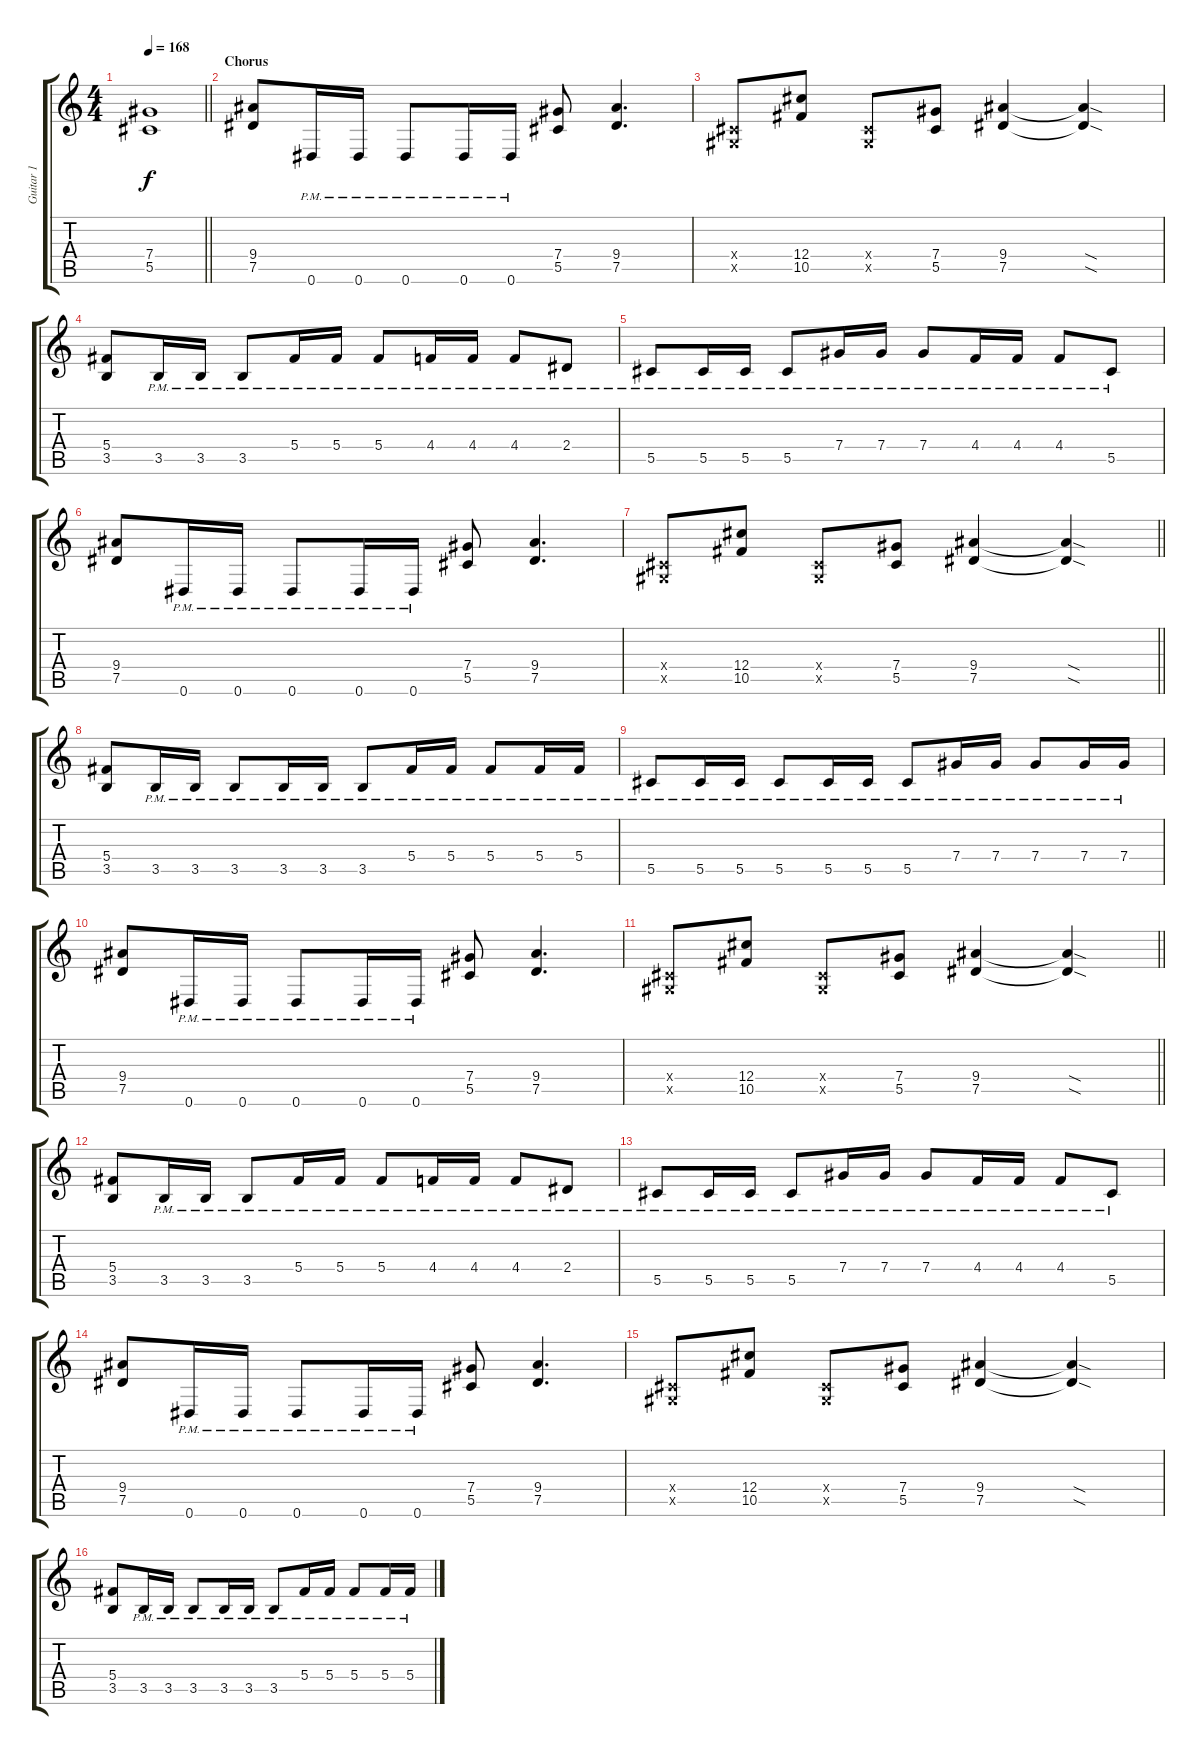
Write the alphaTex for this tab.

\track ("Guitar 1" "Guitar 1") {instrument distortionguitar}
\staff {score tabs}
\tuning (Eb4 Bb3 Gb3 Db3 Ab2 Eb2) {hide}
\ts (4 4)
\tempo 168
\clef g2
\barLineRight lightlight
\ks c
(7.4{t} 5.5{t}).1{dy f volume 0} |
\section ("" "Chorus")
(9.4 7.5).8{volume 14} 0.6{pm}.16 0.6{pm}.16 0.6{pm}.8 0.6{pm}.16 0.6{pm}.16 (7.4 5.5).8 (9.4 7.5).4{d} |
(0.4{x} 0.5{x}).8 (12.4 10.5).8 (0.4{x} 0.5{x}).8 (7.4 5.5).8 (9.4 7.5).4 (9.4{sod t} 7.5{sod t}).4 |
(5.4 3.5).8 3.5{pm}.16 3.5{pm}.16 3.5{pm}.8 5.4{pm}.16 5.4{pm}.16 5.4{pm}.8 4.4{pm}.16 4.4{pm}.16 4.4{pm}.8 2.4{pm}.8 |
5.5{pm}.8 5.5{pm}.16 5.5{pm}.16 5.5{pm}.8 7.4{pm}.16 7.4{pm}.16 7.4{pm}.8 4.4{pm}.16 4.4{pm}.16 4.4{pm}.8 5.5{pm}.8 |
(9.4 7.5).8 0.6{pm}.16 0.6{pm}.16 0.6{pm}.8 0.6{pm}.16 0.6{pm}.16 (7.4 5.5).8 (9.4 7.5).4{d} |
\barLineRight lightlight
(0.4{x} 0.5{x}).8 (12.4 10.5).8 (0.4{x} 0.5{x}).8 (7.4 5.5).8 (9.4 7.5).4 (9.4{sod t} 7.5{sod t}).4 |
(5.4 3.5).8 3.5{pm}.16 3.5{pm}.16 3.5{pm}.8 3.5{pm}.16 3.5{pm}.16 3.5{pm}.8 5.4{pm}.16 5.4{pm}.16 5.4{pm}.8 5.4{pm}.16 5.4{pm}.16 |
5.5{pm}.8 5.5{pm}.16 5.5{pm}.16 5.5{pm}.8 5.5{pm}.16 5.5{pm}.16 5.5{pm}.8 7.4{pm}.16 7.4{pm}.16 7.4{pm}.8 7.4{pm}.16 7.4{pm}.16 |
(9.4 7.5).8 0.6{pm}.16 0.6{pm}.16 0.6{pm}.8 0.6{pm}.16 0.6{pm}.16 (7.4 5.5).8 (9.4 7.5).4{d} |
\barLineRight lightlight
(0.4{x} 0.5{x}).8 (12.4 10.5).8 (0.4{x} 0.5{x}).8 (7.4 5.5).8 (9.4 7.5).4 (9.4{sod t} 7.5{sod t}).4 |
(5.4 3.5).8 3.5{pm}.16 3.5{pm}.16 3.5{pm}.8 5.4{pm}.16 5.4{pm}.16 5.4{pm}.8 4.4{pm}.16 4.4{pm}.16 4.4{pm}.8 2.4{pm}.8 |
5.5{pm}.8 5.5{pm}.16 5.5{pm}.16 5.5{pm}.8 7.4{pm}.16 7.4{pm}.16 7.4{pm}.8 4.4{pm}.16 4.4{pm}.16 4.4{pm}.8 5.5{pm}.8 |
(9.4 7.5).8 0.6{pm}.16 0.6{pm}.16 0.6{pm}.8 0.6{pm}.16 0.6{pm}.16 (7.4 5.5).8 (9.4 7.5).4{d} |
(0.4{x} 0.5{x}).8 (12.4 10.5).8 (0.4{x} 0.5{x}).8 (7.4 5.5).8 (9.4 7.5).4 (9.4{sod t} 7.5{sod t}).4 |
(5.4 3.5).8 3.5{pm}.16 3.5{pm}.16 3.5{pm}.8 3.5{pm}.16 3.5{pm}.16 3.5{pm}.8 5.4{pm}.16 5.4{pm}.16 5.4{pm}.8 5.4{pm}.16 5.4{pm}.16
